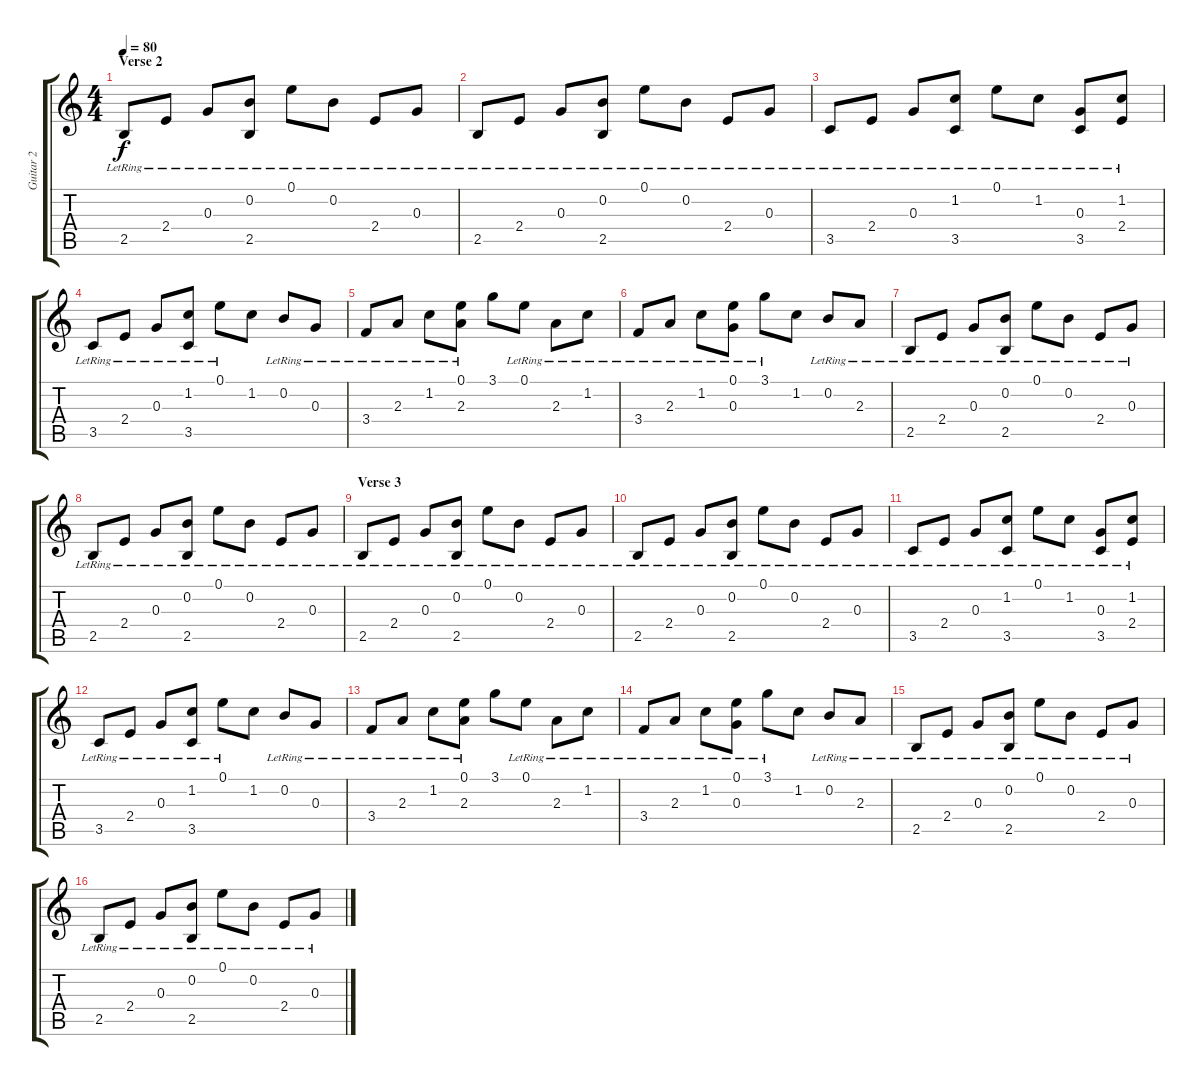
\track ("Guitar 2" "Guitar 2") {instrument acousticguitarsteel}
\staff {score tabs}
\tuning (E4 B3 G3 D3 A2 E2) {hide}
\ts (4 4)
\section ("" "Verse 2")
\tempo 80
\clef g2
\ks c
2.5{lr}.8{dy f} 2.4{lr}.8 0.3{lr}.8 (0.2{lr} 2.5{lr}).8 0.1{lr}.8 0.2{lr}.8 2.4{lr}.8 0.3{lr}.8 |
2.5{lr}.8 2.4{lr}.8 0.3{lr}.8 (0.2{lr} 2.5{lr}).8 0.1{lr}.8 0.2{lr}.8 2.4{lr}.8 0.3{lr}.8 |
3.5{lr}.8 2.4{lr}.8 0.3{lr}.8 (1.2{lr} 3.5{lr}).8 0.1{lr}.8 1.2{lr}.8 (0.3{lr} 3.5{lr}).8 (1.2{lr} 2.4{lr}).8 |
3.5{lr}.8 2.4{lr}.8 0.3{lr}.8 (1.2{lr} 3.5{lr}).8 0.1{lr}.8 1.2.8 0.2{lr}.8 0.3{lr}.8 |
3.4{lr}.8 2.3{lr}.8 1.2{lr}.8 (0.1 2.3{lr}).8 3.1.8 0.1{lr}.8 2.3{lr}.8 1.2{lr}.8 |
3.4{lr}.8 2.3{lr}.8 1.2{lr}.8 (0.1 0.3{lr}).8 3.1{lr}.8 1.2.8 0.2{lr}.8 2.3{lr}.8 |
2.5{lr}.8 2.4{lr}.8 0.3{lr}.8 (0.2{lr} 2.5{lr}).8 0.1{lr}.8 0.2{lr}.8 2.4{lr}.8 0.3{lr}.8 |
2.5{lr}.8 2.4{lr}.8 0.3{lr}.8 (0.2{lr} 2.5{lr}).8 0.1{lr}.8 0.2{lr}.8 2.4{lr}.8 0.3{lr}.8 |
\section ("" "Verse 3")
2.5{lr}.8{volume 16} 2.4{lr}.8 0.3{lr}.8 (0.2{lr} 2.5{lr}).8 0.1{lr}.8 0.2{lr}.8 2.4{lr}.8 0.3{lr}.8 |
2.5{lr}.8 2.4{lr}.8 0.3{lr}.8 (0.2{lr} 2.5{lr}).8 0.1{lr}.8 0.2{lr}.8 2.4{lr}.8 0.3{lr}.8 |
3.5{lr}.8 2.4{lr}.8 0.3{lr}.8 (1.2{lr} 3.5{lr}).8 0.1{lr}.8 1.2{lr}.8 (0.3{lr} 3.5{lr}).8 (1.2{lr} 2.4{lr}).8 |
3.5{lr}.8 2.4{lr}.8 0.3{lr}.8 (1.2{lr} 3.5{lr}).8 0.1{lr}.8 1.2.8 0.2{lr}.8 0.3{lr}.8 |
3.4{lr}.8 2.3{lr}.8 1.2{lr}.8 (0.1 2.3{lr}).8 3.1.8 0.1{lr}.8 2.3{lr}.8 1.2{lr}.8 |
3.4{lr}.8 2.3{lr}.8 1.2{lr}.8 (0.1 0.3{lr}).8 3.1{lr}.8 1.2.8 0.2{lr}.8 2.3{lr}.8 |
2.5{lr}.8 2.4{lr}.8 0.3{lr}.8 (0.2{lr} 2.5{lr}).8 0.1{lr}.8 0.2{lr}.8 2.4{lr}.8 0.3{lr}.8 |
2.5{lr}.8 2.4{lr}.8 0.3{lr}.8 (0.2{lr} 2.5{lr}).8 0.1{lr}.8 0.2{lr}.8 2.4{lr}.8 0.3{lr}.8
